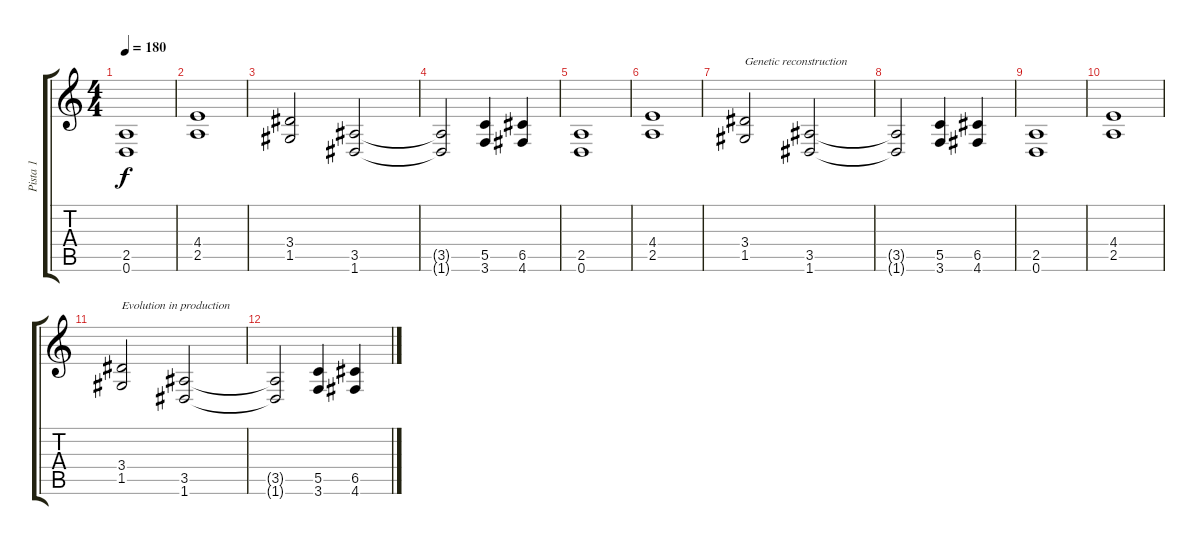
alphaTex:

\track ("Pista 1" "Pista 1") {instrument distortionguitar}
\staff {score tabs}
\tuning (D4 A3 F3 C3 G2 D2) {hide}
\ts (4 4)
\tempo 180
\clef g2
\ks c
(2.5 0.6).1{dy f} |
(4.4 2.5).1 |
(3.4 1.5).2 (3.5 1.6).2 |
(3.5{t} 1.6{t}).2 (5.5 3.6).4 (6.5 4.6).4 |
(2.5 0.6).1 |
(4.4 2.5).1 |
(3.4 1.5).2{txt "Genetic reconstruction"} (3.5 1.6).2 |
(3.5{t} 1.6{t}).2 (5.5 3.6).4 (6.5 4.6).4 |
(2.5 0.6).1 |
(4.4 2.5).1 |
(3.4 1.5).2{txt "Evolution in production"} (3.5 1.6).2 |
(3.5{t} 1.6{t}).2 (5.5 3.6).4 (6.5 4.6).4
